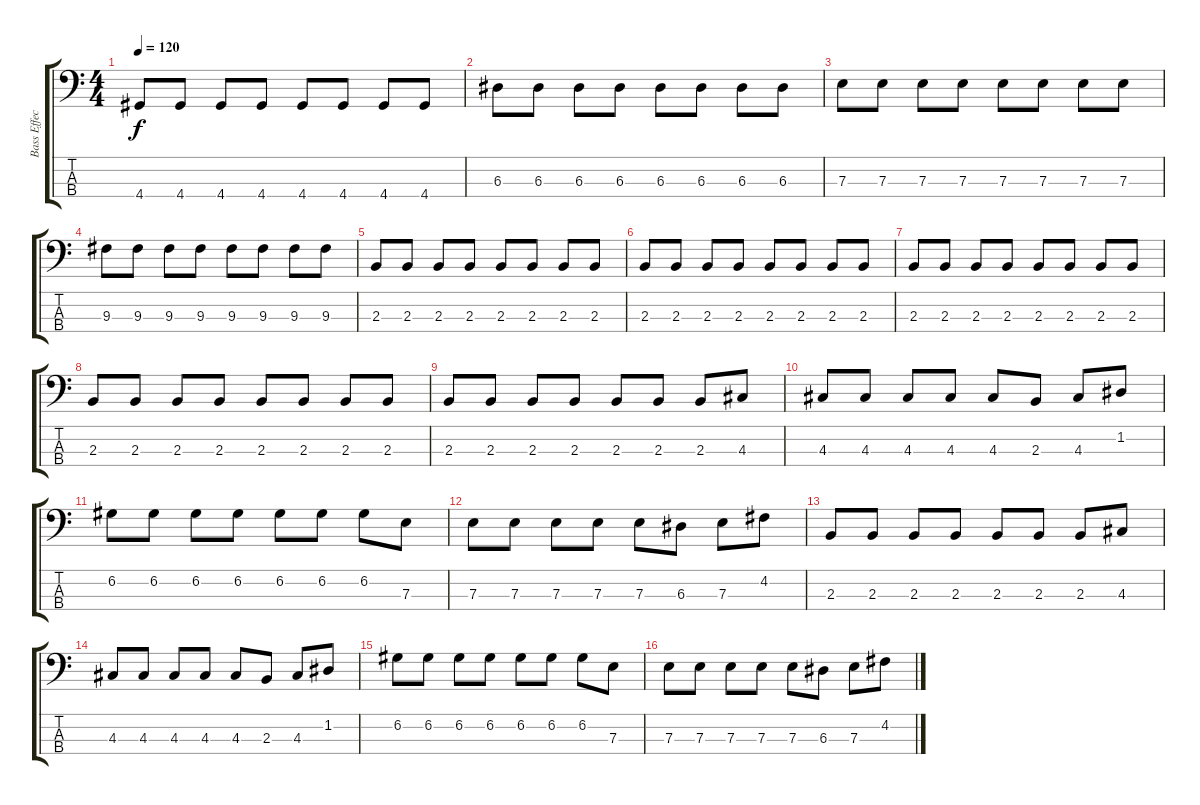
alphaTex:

\track ("Bass Effect" "Bass Effec") {instrument distortionguitar}
\staff {score tabs}
\tuning (G2 D2 A1 E1) {hide}
\ts (4 4)
\tempo 120
\clef f4
\ks c
4.4.8{dy f} 4.4.8 4.4.8 4.4.8 4.4.8 4.4.8 4.4.8 4.4.8 |
6.3.8 6.3.8 6.3.8 6.3.8 6.3.8 6.3.8 6.3.8 6.3.8 |
7.3.8 7.3.8 7.3.8 7.3.8 7.3.8 7.3.8 7.3.8 7.3.8 |
9.3.8 9.3.8 9.3.8 9.3.8 9.3.8 9.3.8 9.3.8 9.3.8 |
2.3.8 2.3.8 2.3.8 2.3.8 2.3.8 2.3.8 2.3.8 2.3.8 |
2.3.8 2.3.8 2.3.8 2.3.8 2.3.8 2.3.8 2.3.8 2.3.8 |
2.3.8 2.3.8 2.3.8 2.3.8 2.3.8 2.3.8 2.3.8 2.3.8 |
2.3.8 2.3.8 2.3.8 2.3.8 2.3.8 2.3.8 2.3.8 2.3.8 |
2.3.8 2.3.8 2.3.8 2.3.8 2.3.8 2.3.8 2.3.8 4.3.8 |
4.3.8 4.3.8 4.3.8 4.3.8 4.3.8 2.3.8 4.3.8 1.2.8 |
6.2.8 6.2.8 6.2.8 6.2.8 6.2.8 6.2.8 6.2.8 7.3.8 |
7.3.8 7.3.8 7.3.8 7.3.8 7.3.8 6.3.8 7.3.8 4.2.8 |
2.3.8 2.3.8 2.3.8 2.3.8 2.3.8 2.3.8 2.3.8 4.3.8 |
4.3.8 4.3.8 4.3.8 4.3.8 4.3.8 2.3.8 4.3.8 1.2.8 |
6.2.8 6.2.8 6.2.8 6.2.8 6.2.8 6.2.8 6.2.8 7.3.8 |
7.3.8 7.3.8 7.3.8 7.3.8 7.3.8 6.3.8 7.3.8 4.2.8
